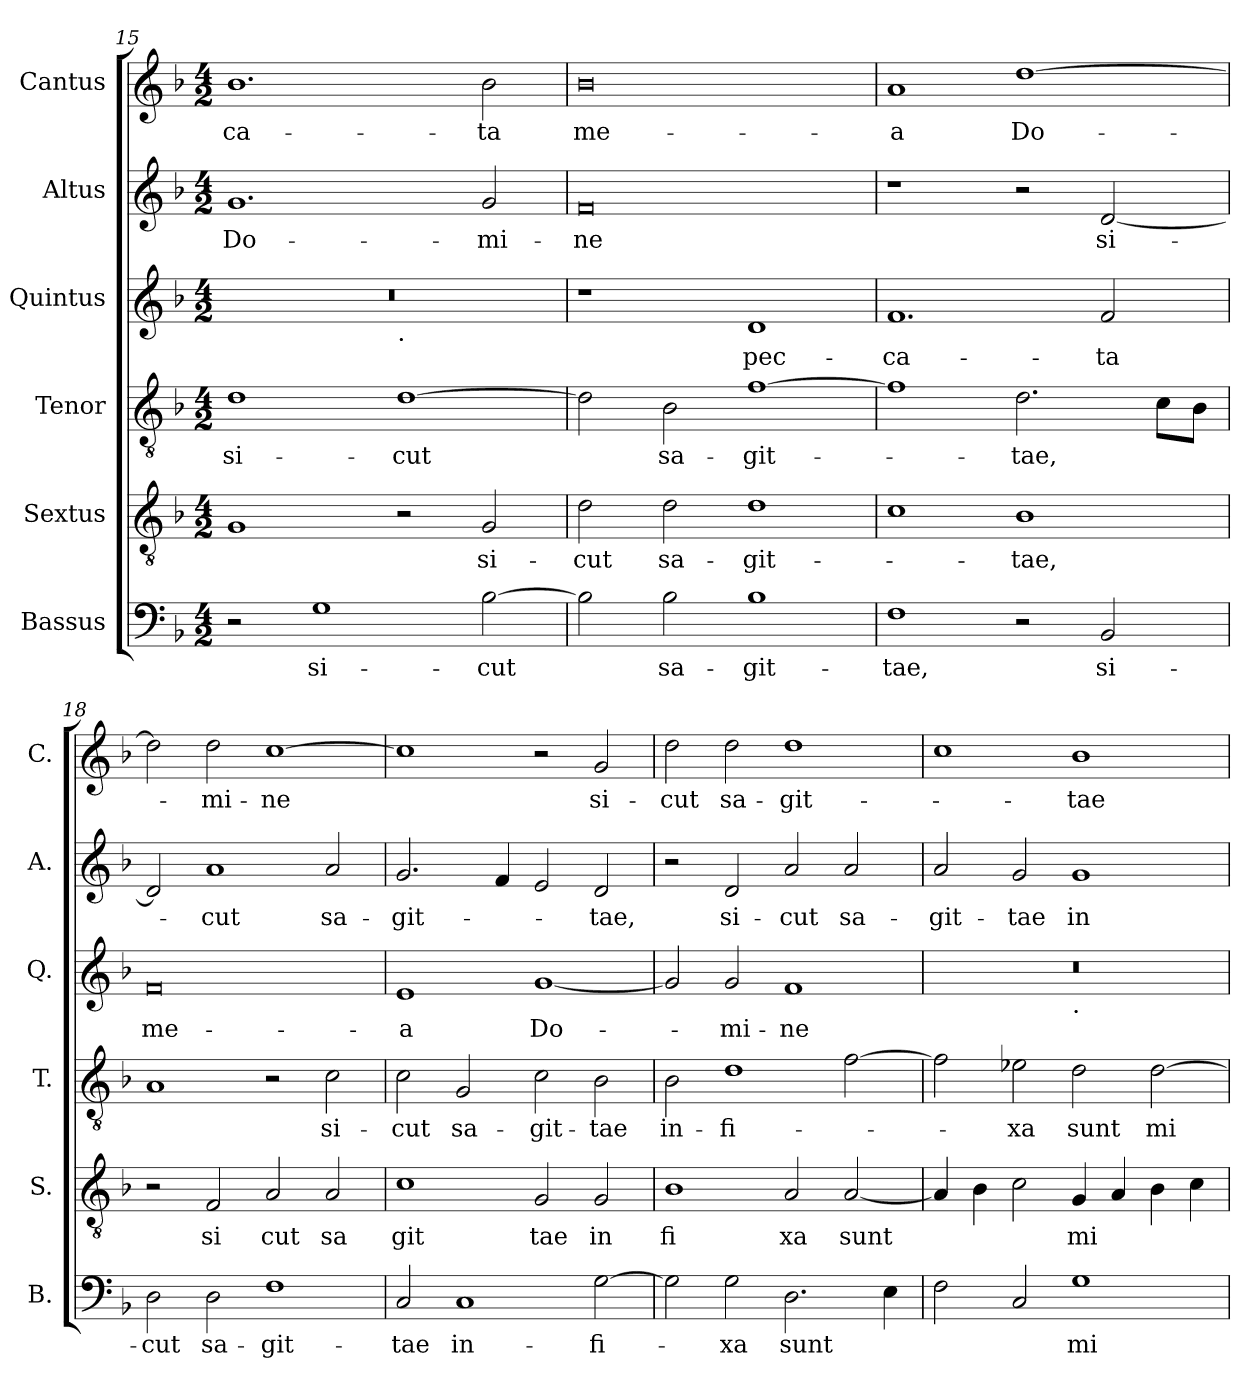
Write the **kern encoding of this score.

**kern	**text	**kern	**text	**kern	**text	**kern	**text	**kern	**text	**kern	**text
*part6	*part6	*part5	*part5	*part4	*part4	*part3	*part3	*part2	*part2	*part1	*part1
*staff6	*staff6	*staff5	*staff5	*staff4	*staff4	*staff3	*staff3	*staff2	*staff2	*staff1	*staff1
*I"Bassus	*	*I"Sextus	*	*I"Tenor	*	*I"Quintus	*	*I"Altus	*	*I"Cantus	*
*I'B.	*	*I'S.	*	*I'T.	*	*I'Q.	*	*I'A.	*	*I'C.	*
*clefF4	*	*clefGv2	*	*clefGv2	*	*clefG2	*	*clefG2	*	*clefG2	*
*k[b-]	*	*k[b-]	*	*k[b-]	*	*k[b-]	*	*k[b-]	*	*k[b-]	*
*M4/2	*	*M4/2	*	*M4/2	*	*M4/2	*	*M4/2	*	*M4/2	*
=15	=15	=15	=15	=15	=15	=15	=15	=15	=15	=15	=15
*	*	*	*	*	*	*^	*	*	*	*	*
2r	.	1G	.	1d	si-	0r	1ryy	.	1.g	Do-	1.b-	-ca-
1G	si-	.	.	.	.	.	.	.	.	.	.	.
!	!	!	!	!	!	!	!LO:TX:b:t=.	!	!	!	!	!
.	.	2r	.	[1d	-cut	.	1ryy	.	.	.	.	.
[2B-\	-cut	2G/	si-	.	.	.	.	.	2g/	-mi-	2b-\	-ta
*	*	*	*	*	*	*v	*v	*	*	*	*	*
=16	=16	=16	=16	=16	=16	=16	=16	=16	=16	=16	=16
2B-\]	.	2d\	-cut	2d\]	.	1r	.	0f	-ne	0b-	me-
2B-\	sa-	2d\	sa-	2B-\	sa-	.	.	.	.	.	.
1B-	-git-	1d	-git-	[1f	-git-	1d	pec-	.	.	.	.
=17	=17	=17	=17	=17	=17	=17	=17	=17	=17	=17	=17
1F	-tae,	1c	.	1f]	.	1.f	-ca-	1r	.	1a	-a
2r	.	1B-	-tae,	2.d\	-tae,	.	.	2r	.	[1dd	Do-
2BB-/	si-	.	.	.	.	2f/	-ta	[2d/	si-	.	.
.	.	.	.	8c\L	.	.	.	.	.	.	.
.	.	.	.	8B-\J	.	.	.	.	.	.	.
!!LO:PB:g=z
=18	=18	=18	=18	=18	=18	=18	=18	=18	=18	=18	=18
2D\	-cut	2r	.	1A	.	0f	me-	2d/]	.	2dd\]	.
2D\	sa-	2F/	si	.	.	.	.	1a	-cut	2dd\	-mi-
1F	-git-	2A/	cut	2r	.	.	.	.	.	[1cc	-ne
.	.	2A/	sa	2c\	si-	.	.	2a/	sa-	.	.
=19	=19	=19	=19	=19	=19	=19	=19	=19	=19	=19	=19
2C/	-tae	1c	git	2c\	-cut	1e	-a	2.g/	-git-	1cc]	.
1C	in-	.	.	2G/	sa-	.	.	.	.	.	.
.	.	.	.	.	.	.	.	4f/	.	.	.
.	.	2G/	tae	2c\	-git-	[1g	Do-	2e/	.	2r	.
[2G\	-fi-	2G/	in	2B-\	-tae	.	.	2d/	-tae,	2g/	si-
=20	=20	=20	=20	=20	=20	=20	=20	=20	=20	=20	=20
2G\]	.	1B-	fi	2B-\	in-	2g/]	.	2r	.	2dd\	-cut
2G\	-xa	.	.	1d	-fi-	2g/	-mi-	2d/	si-	2dd\	sa-
2.D\	sunt	2A/	xa	.	.	1f	-ne	2a/	-cut	1dd	-git-
.	.	[2A/	sunt	[2f\	.	.	.	2a/	sa-	.	.
4E\	.	.	.	.	.	.	.	.	.	.	.
=21	=21	=21	=21	=21	=21	=21	=21	=21	=21	=21	=21
*	*	*	*	*	*	*^	*	*	*	*	*
2F\	.	4A/]	.	2f\]	.	0r	1ryy	.	2a/	-git-	1cc	.
.	.	4B-\	.	.	.	.	.	.	.	.	.	.
2C/	.	2c\	.	2e-X\	-xa	.	.	.	2g/	-tae	.	.
!	!	!	!	!	!	!	!LO:TX:b:t=.	!	!	!	!	!
1G	mi-	4G/	mi	2d\	sunt	.	1ryy	.	1g	in-	1b-	-tae
.	.	4A/	.	.	.	.	.	.	.	.	.	.
.	.	4B-\	.	[2d\	mi-	.	.	.	.	.	.	.
.	.	4c\	.	.	.	.	.	.	.	.	.	.
*	*	*	*	*	*	*v	*v	*	*	*	*	*
=	=	=	=	=	=	=	=	=	=	=	=
*-	*-	*-	*-	*-	*-	*-	*-	*-	*-	*-	*-
